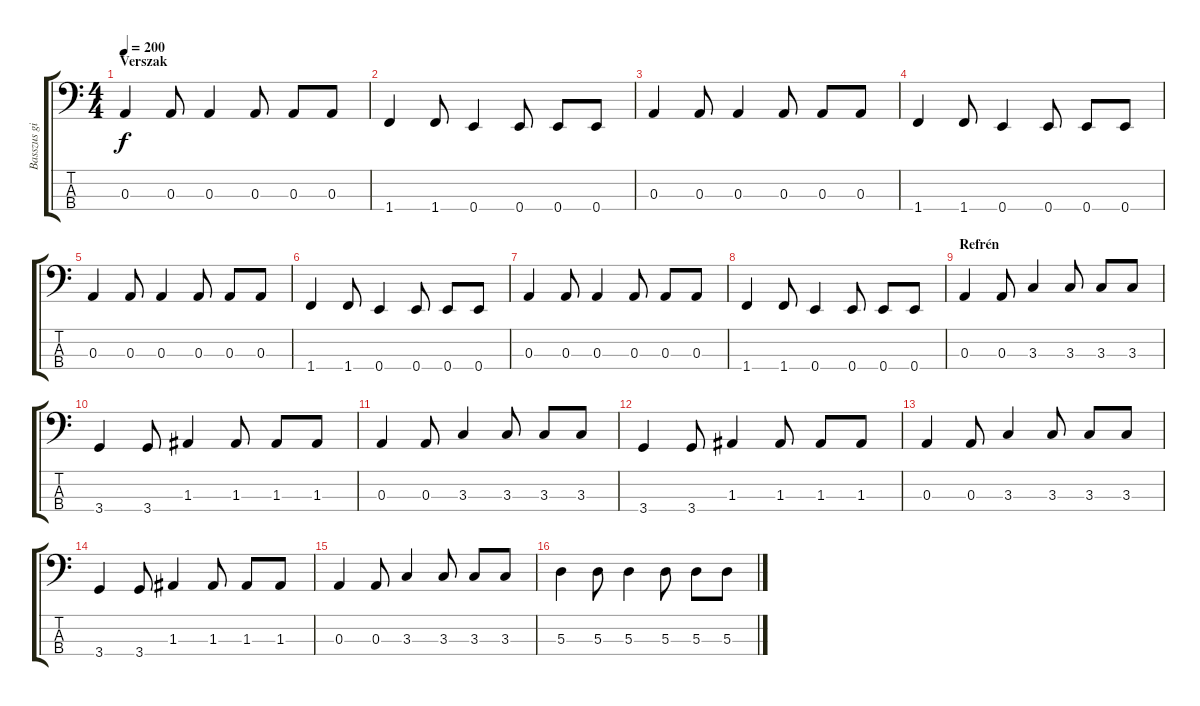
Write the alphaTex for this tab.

\track ("Basszus gitár" "Basszus gi") {instrument electricbassfinger}
\staff {score tabs}
\tuning (G2 D2 A1 E1) {hide}
\ts (4 4)
\section ("" "Verszak")
\tempo 200
\clef f4
\ks c
0.3.4{dy f} 0.3.8 0.3.4 0.3.8 0.3.8 0.3.8 |
1.4.4 1.4.8 0.4.4 0.4.8 0.4.8 0.4.8 |
0.3.4 0.3.8 0.3.4 0.3.8 0.3.8 0.3.8 |
1.4.4 1.4.8 0.4.4 0.4.8 0.4.8 0.4.8 |
0.3.4 0.3.8 0.3.4 0.3.8 0.3.8 0.3.8 |
1.4.4 1.4.8 0.4.4 0.4.8 0.4.8 0.4.8 |
0.3.4 0.3.8 0.3.4 0.3.8 0.3.8 0.3.8 |
1.4.4 1.4.8 0.4.4 0.4.8 0.4.8 0.4.8 |
\section ("" "Refrén")
0.3.4 0.3.8 3.3.4 3.3.8 3.3.8 3.3.8 |
3.4.4 3.4.8 1.3.4 1.3.8 1.3.8 1.3.8 |
0.3.4 0.3.8 3.3.4 3.3.8 3.3.8 3.3.8 |
3.4.4 3.4.8 1.3.4 1.3.8 1.3.8 1.3.8 |
0.3.4 0.3.8 3.3.4 3.3.8 3.3.8 3.3.8 |
3.4.4 3.4.8 1.3.4 1.3.8 1.3.8 1.3.8 |
0.3.4 0.3.8 3.3.4 3.3.8 3.3.8 3.3.8 |
5.3.4 5.3.8 5.3.4 5.3.8 5.3.8 5.3.8
